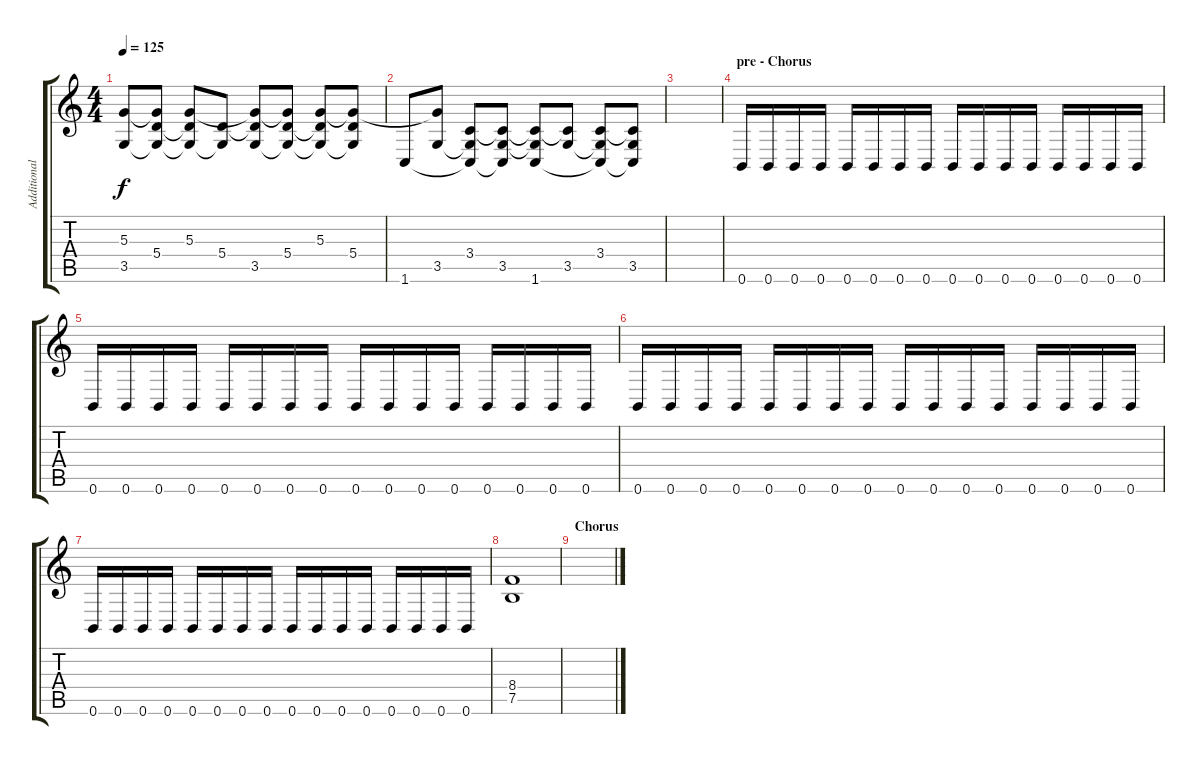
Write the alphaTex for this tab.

\track ("Additional Guitar" "Additional") {instrument distortionguitar}
\staff {score tabs}
\tuning (B3 Gb3 D3 A2 E2 B1) {hide}
\ts (4 4)
\tempo 125
\clef g2
\ks c
(5.3{t} 3.5).8{dy f} (5.3{t} 5.4 3.5{t}).8 (5.3 5.4{t} 3.5{t}).8 (5.4 3.5{t}).8 (5.3{t} 5.4{t} 3.5).8 (5.3{t} 5.4 3.5{t}).8 (5.3 5.4{t} 3.5{t}).8 (5.3{t} 5.4 3.5{t}).8 |
1.6.8 (5.3{t} 3.5).8 (3.4 3.5{t} 1.6{t}).8 (3.4{t} 3.5 1.6{t}).8 (3.4{t} 3.5{t} 1.6).8 (3.4{t} 3.5).8 (3.4 3.5{t} 1.6{t}).8 (3.4{t} 3.5 1.6{t}).8 |
|
\section ("" "pre - Chorus")
0.6.16 0.6.16 0.6.16 0.6.16 0.6.16 0.6.16 0.6.16 0.6.16 0.6.16 0.6.16 0.6.16 0.6.16 0.6.16 0.6.16 0.6.16 0.6.16 |
0.6.16 0.6.16 0.6.16 0.6.16 0.6.16 0.6.16 0.6.16 0.6.16 0.6.16 0.6.16 0.6.16 0.6.16 0.6.16 0.6.16 0.6.16 0.6.16 |
0.6.16 0.6.16 0.6.16 0.6.16 0.6.16 0.6.16 0.6.16 0.6.16 0.6.16 0.6.16 0.6.16 0.6.16 0.6.16 0.6.16 0.6.16 0.6.16 |
0.6.16 0.6.16 0.6.16 0.6.16 0.6.16 0.6.16 0.6.16 0.6.16 0.6.16 0.6.16 0.6.16 0.6.16 0.6.16 0.6.16 0.6.16 0.6.16 |
(8.4 7.5).1 |
\section ("" "Chorus")
